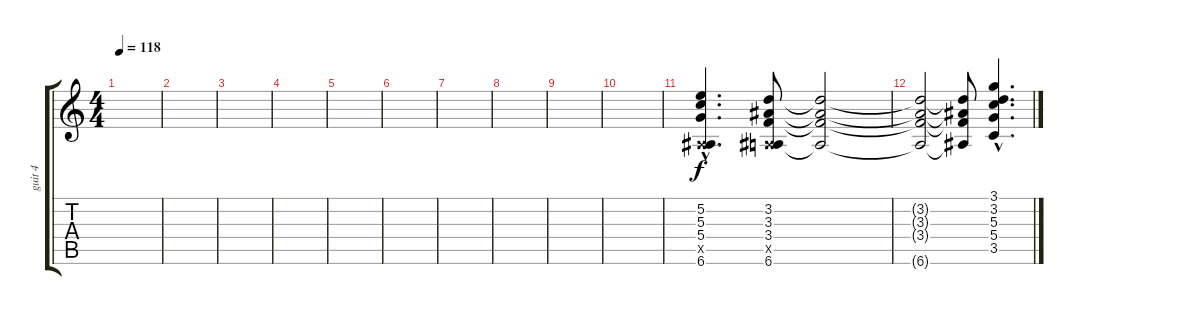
\track ("guit 4" "guit 4") {instrument distortionguitar}
\staff {score tabs}
\tuning (E4 B3 G3 D3 A2 E2) {hide}
\ts (4 4)
\tempo 118
\clef g2
\ks c
|
|
|
|
|
|
|
|
|
|
(5.2{hac} 5.3{hac} 5.4{hac} 0.5{hac x} 6.6{hac}).4{d instrument distortionguitar} (3.2 3.3 3.4 0.5{x} 6.6).8 (3.2{t} 3.3{t} 3.4{t} 6.6{t}).2 |
(3.2{t} 3.3{t} 3.4{t} 6.6{t}).2 (3.2{t} 3.3{t} 3.4{t} 6.6{t}).8 (3.1{hac} 3.2{hac} 5.3{hac} 5.4{hac} 3.5{hac}).4{d volume 11 instrument distortionguitar}
